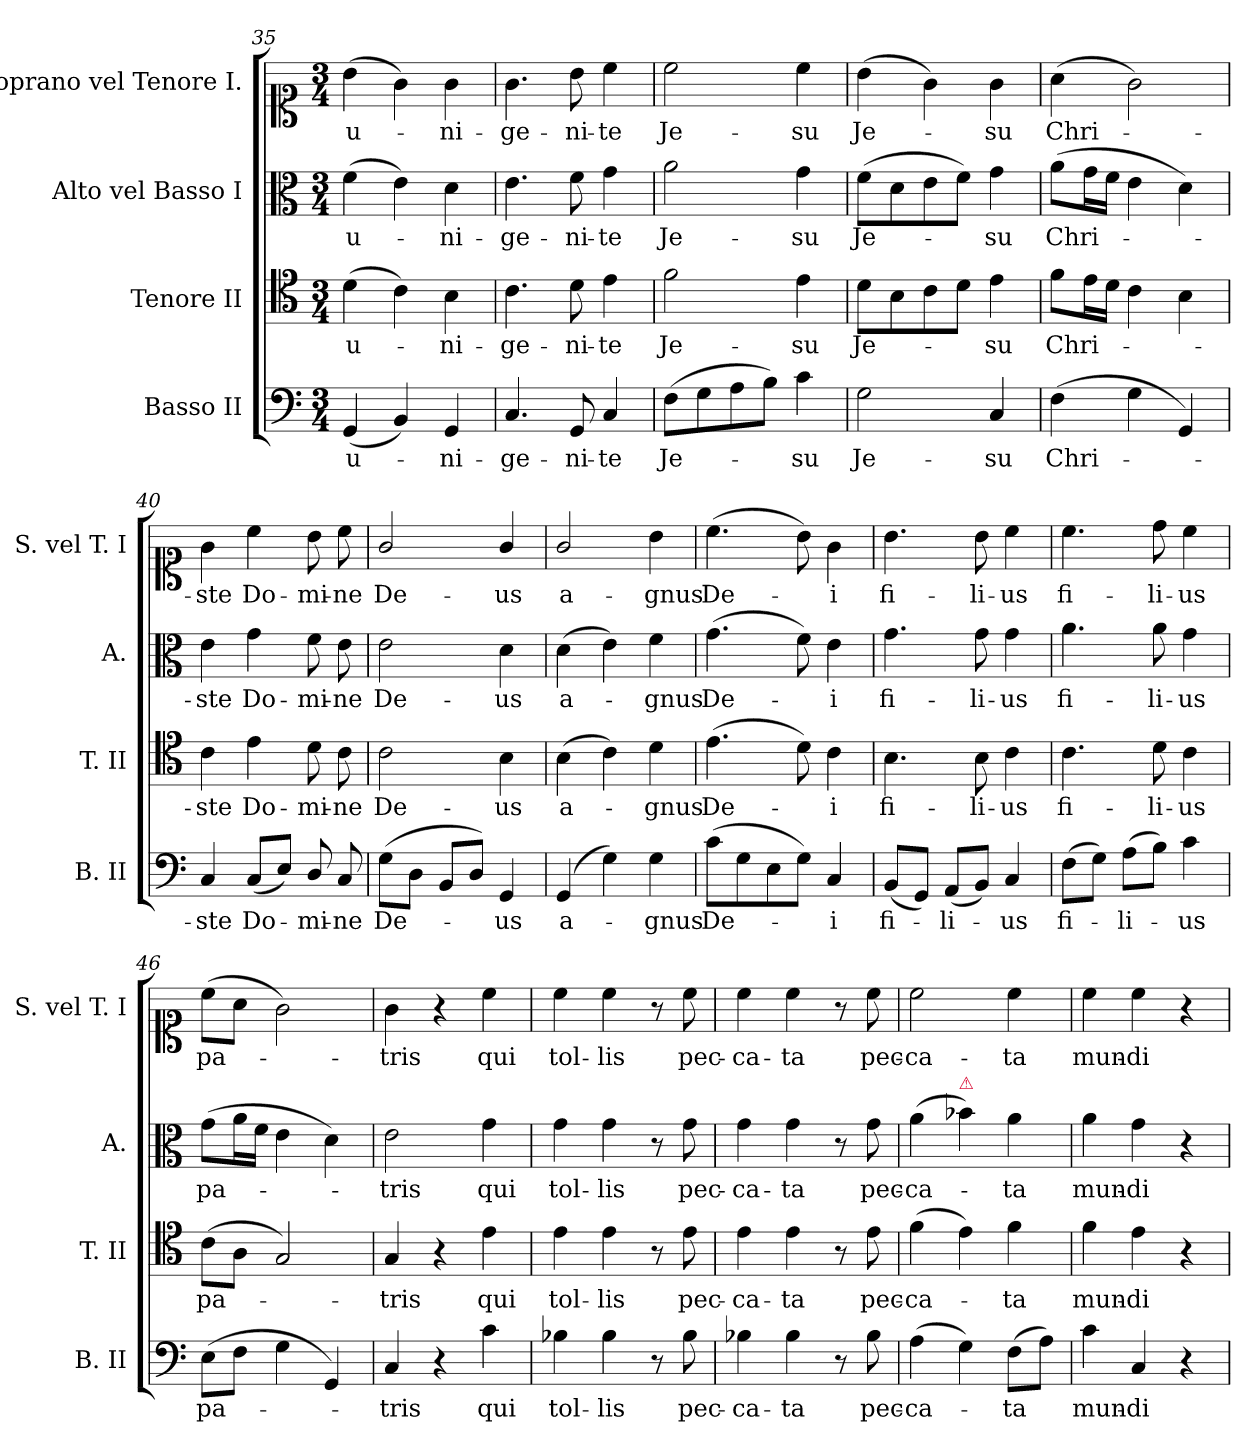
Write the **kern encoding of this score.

**kern	**text	**kern	**text	**kern	**text	**kern	**text
*part4	*part4	*part3	*part3	*part2	*part2	*part1	*part1
*staff4	*staff4	*staff3	*staff3	*staff2	*staff2	*staff1	*staff1
*I"Basso II	*	*I"Tenore II	*	*I"Alto vel Basso I	*	*I"Soprano vel Tenore I.	*
*I'B. II	*	*I'T. II	*	*I'A.	*	*I'S. vel T. I	*
*clefF4	*	*clefC4	*	*clefC3	*	*clefC1	*
*k[]	*	*k[]	*	*k[]	*	*k[]	*
*C:	*	*C:	*	*C:	*	*C:	*
*M3/4	*	*M3/4	*	*M3/4	*	*M3/4	*
=35	=35	=35	=35	=35	=35	=35	=35
(4GG/	u-	(4d\	u-	(4f\	u-	(4b\	u-
4BB/)	.	4c\)	.	4e\)	.	4g\)	.
4GG/	-ni-	4B\	-ni-	4d\	-ni-	4g\	-ni-
=36	=36	=36	=36	=36	=36	=36	=36
4.C/	-ge-	4.c\	-ge-	4.e\	-ge-	4.g\	-ge-
8GG/	-ni-	8d\	-ni-	8f\	-ni-	8b\	-ni-
4C/	-te	4e\	-te	4g\	-te	4cc\	-te
=37	=37	=37	=37	=37	=37	=37	=37
(8F\L	Je-	2f\	Je-	2a\	Je-	2cc\	Je-
8G\	.	.	.	.	.	.	.
8A\	.	.	.	.	.	.	.
8B\J)	.	.	.	.	.	.	.
4c\	-su	4e\	-su	4g\	-su	4cc\	-su
=38	=38	=38	=38	=38	=38	=38	=38
2G\	Je-	8d\L	Je-	(8f\L	Je-	(4b\	Je-
.	.	8B\	.	8d\	.	.	.
.	.	8c\	.	8e\	.	4g\)	.
.	.	8d\J	.	8f\J)	.	.	.
4C/	-su	4e\	-su	4g\	-su	4g\	-su
=39	=39	=39	=39	=39	=39	=39	=39
(4F\	Chri-	8f\L	Chri-	(8a\L	Chri-	(4a\	Chri-
.	.	16e\L	.	16g\L	.	.	.
.	.	16d\JJ	.	16f\JJ	.	.	.
4G\	.	4c\	.	4e\	.	2g\)	.
4GG/)	.	4B\	.	4d\)	.	.	.
=40	=40	=40	=40	=40	=40	=40	=40
4C/	-ste	4c\	-ste	4e\	-ste	4g\	-ste
(8C/L	Do-	4e\	Do-	4g\	Do-	4cc\	Do-
8E/J)	.	.	.	.	.	.	.
8D/	-mi-	8d\	-mi-	8f\	-mi-	8b\	-mi-
8C/	-ne	8c\	-ne	8e\	-ne	8cc\	-ne
=41	=41	=41	=41	=41	=41	=41	=41
(8G\L	De-	2c\	De-	2e\	De-	2g/	De-
8D\J	.	.	.	.	.	.	.
8BB/L	.	.	.	.	.	.	.
8D/J)	.	.	.	.	.	.	.
4GG/	-us	4B\	-us	4d\	-us	4g/	-us
=42	=42	=42	=42	=42	=42	=42	=42
(4GG/	a-	(4B\	a-	(4d\	a-	2g/	a-
4G\)	.	4c\)	.	4e\)	.	.	.
4G\	-gnus	4d\	-gnus	4f\	-gnus	4b\	-gnus
=43	=43	=43	=43	=43	=43	=43	=43
(8c\L	De-	(4.e\	De-	(4.g\	De-	(4.cc\	De-
8G\	.	.	.	.	.	.	.
8E\	.	.	.	.	.	.	.
8G\J)	.	8d\)	.	8f\)	.	8b\)	.
4C/	-i	4c\	-i	4e\	-i	4g\	-i
=44	=44	=44	=44	=44	=44	=44	=44
(8BB/L	fi-	4.B\	fi-	4.g\	fi-	4.b\	fi-
8GG/J)	.	.	.	.	.	.	.
(8AA/L	-li-	.	.	.	.	.	.
8BB/J)	.	8B\	-li-	8g\	-li-	8b\	-li-
4C/	-us	4c\	-us	4g\	-us	4cc\	-us
=45	=45	=45	=45	=45	=45	=45	=45
(8F\L	fi-	4.c\	fi-	4.a\	fi-	4.cc\	fi-
8G\J)	.	.	.	.	.	.	.
(8A\L	-li-	.	.	.	.	.	.
8B\J)	.	8d\	-li-	8a\	-li-	8dd\	-li-
4c\	-us	4c\	-us	4g\	-us	4cc\	-us
=46	=46	=46	=46	=46	=46	=46	=46
(8E\L	pa-	(8c\L	pa-	(8g\L	pa-	(8cc\L	pa-
8F\J	.	8A\J	.	16a\L	.	8a\J	.
.	.	.	.	16f\JJ	.	.	.
4G\	.	2G/)	.	4e\	.	2g\)	.
4GG/)	.	.	.	4d\)	.	.	.
=47	=47	=47	=47	=47	=47	=47	=47
4C/	-tris	4G/	-tris	2e\	-tris	4g\	-tris
4r	.	4r	.	.	.	4r	.
4c\	qui	4e\	qui	4g\	qui	4cc\	qui
=48	=48	=48	=48	=48	=48	=48	=48
4B-X\	tol-	4e\	tol-	4g\	tol-	4cc\	tol-
4B-\	-lis	4e\	-lis	4g\	-lis	4cc\	-lis
8r	.	8r	.	8r	.	8r	.
8B-\	pec-	8e\	pec-	8g\	pec-	8cc\	pec-
=49	=49	=49	=49	=49	=49	=49	=49
4B-X\	-ca-	4e\	-ca-	4g\	-ca-	4cc\	-ca-
4B-\	-ta	4e\	-ta	4g\	-ta	4cc\	-ta
8r	.	8r	.	8r	.	8r	.
8B-\	pec-	8e\	pec-	8g\	pec-	8cc\	pec-
=50	=50	=50	=50	=50	=50	=50	=50
(4A\	-ca-	(4f\	-ca-	(4a\	-ca-	2cc\	-ca-
!	!	!	!	!LO:TX:a:color=crimson:t=⚠	!	!	!
4G\)	.	4e\)	.	4b-X\)	.	.	.
(8F\L	-ta	4f\	-ta	4a\	-ta	4cc\	-ta
8A\J)	.	.	.	.	.	.	.
=51	=51	=51	=51	=51	=51	=51	=51
4c\	mun-	4f\	mun-	4a\	mun-	4cc\	mun-
4C/	-di	4e\	-di	4g\	-di	4cc\	-di
4r	.	4r	.	4r	.	4r	.
=	=	=	=	=	=	=	=
*-	*-	*-	*-	*-	*-	*-	*-
